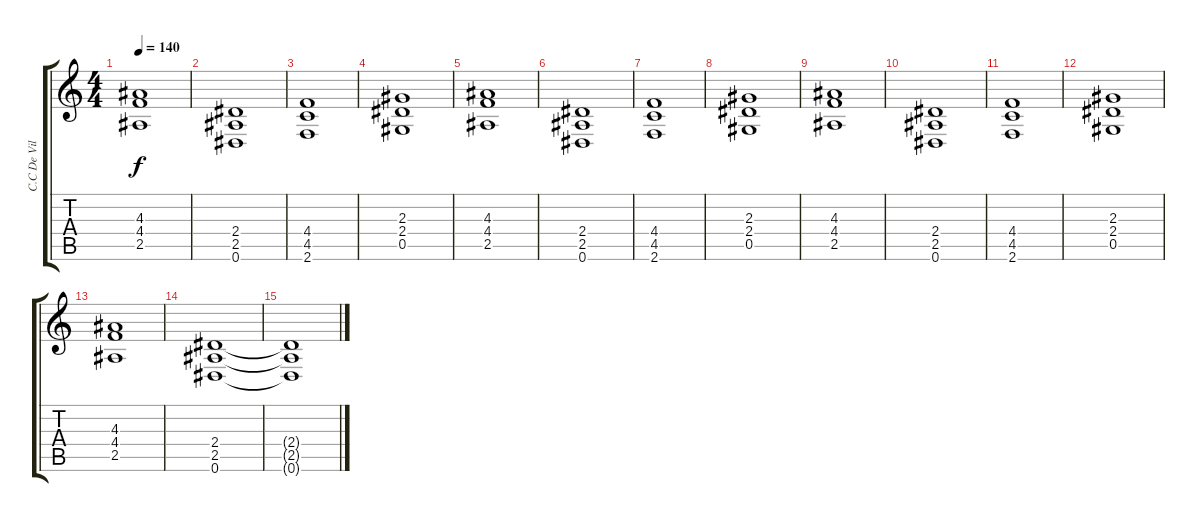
\track ("C.C De Ville - Rhythm Guitar" "C.C De Vil") {instrument distortionguitar}
\staff {score tabs}
\tuning (Eb4 Bb3 Gb3 Db3 Ab2 Eb2) {hide}
\ts (4 4)
\tempo 140
\clef g2
\ks c
(4.3 4.4 2.5).1{dy f} |
(2.4 2.5 0.6).1 |
(4.4 4.5 2.6).1 |
(2.3 2.4 0.5).1 |
(4.3 4.4 2.5).1 |
(2.4 2.5 0.6).1 |
(4.4 4.5 2.6).1 |
(2.3 2.4 0.5).1 |
(4.3 4.4 2.5).1 |
(2.4 2.5 0.6).1 |
(4.4 4.5 2.6).1 |
(2.3 2.4 0.5).1 |
(4.3 4.4 2.5).1 |
(2.4 2.5 0.6).1 |
(2.4{t} 2.5{t} 0.6{t}).1
